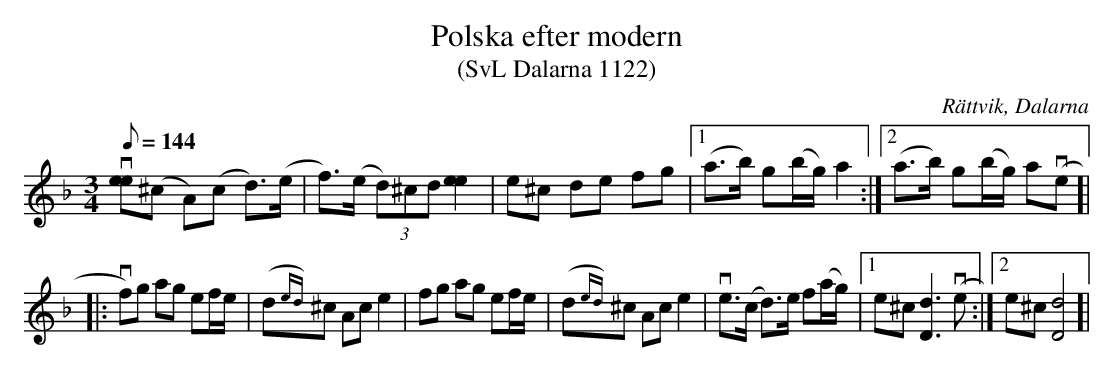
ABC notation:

X:1
T:Polska efter modern
T:(SvL Dalarna 1122)
O:Rättvik, Dalarna
M:3/4
L:1/8
K:Dm
Q:144
v[ee](^c A)(c d)>(e|f)>(e (3d)^cd [ee]2|e^c de fg|1(a>b) g(b/g/) a2:|2(a>b) g(b/g/) av(e]|
|:vf)g ag ef/e/|(d{ed)}^c Ac e2|fg ag ef/e/|(d{ed)}^c Ac e2|ve>(c d)>e f(a/g/)|1e^c [dD]3 v(e:|2e^c [dD]4]|
